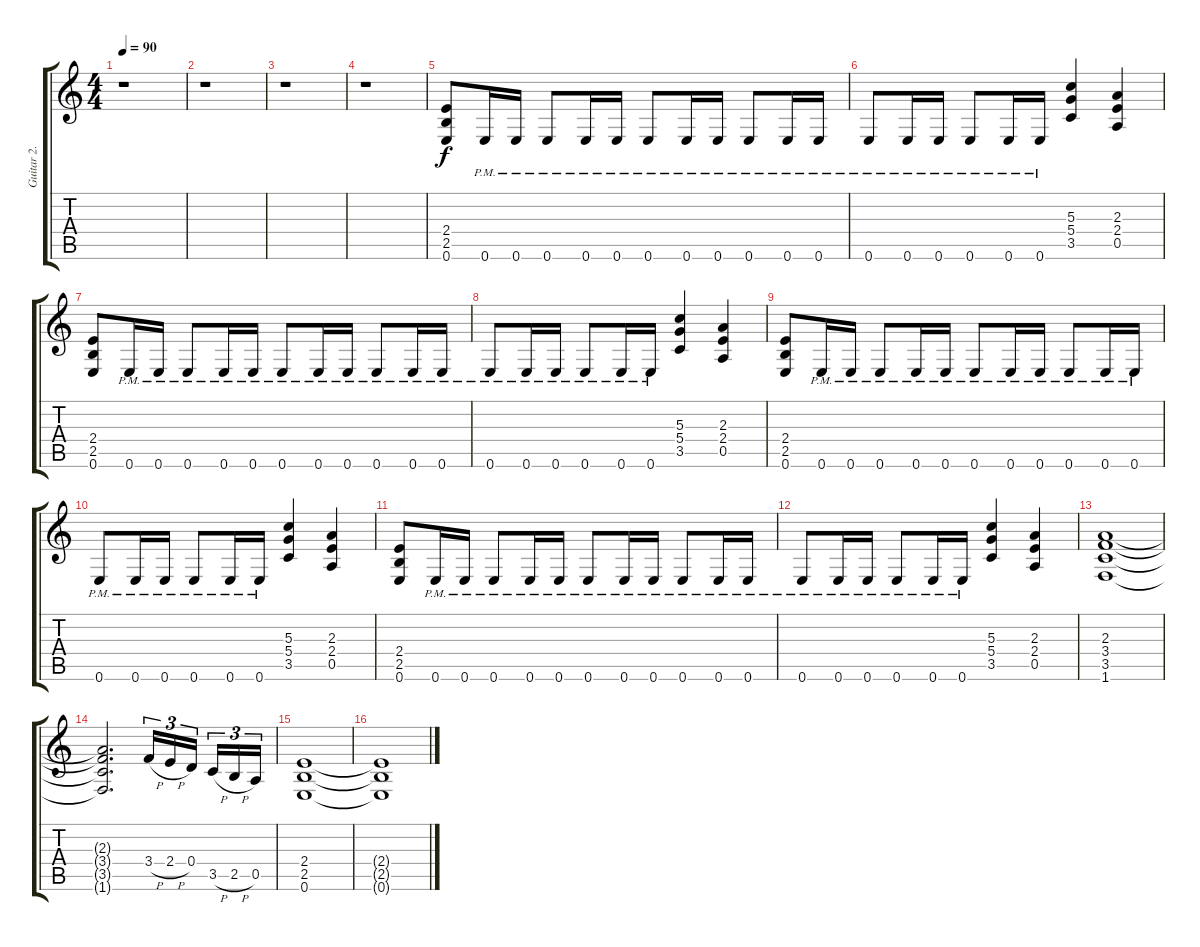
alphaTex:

\track ("Guitar 2." "Guitar 2.") {instrument distortionguitar}
\staff {score tabs}
\tuning (E4 B3 G3 D3 A2 E2) {hide}
\ts (4 4)
\tempo 90
\clef g2
\ks c
r.1{dy f} |
r.1 |
r.1 |
r.1 |
(2.4 2.5 0.6).8 0.6{pm}.16 0.6{pm}.16 0.6{pm}.8 0.6{pm}.16 0.6{pm}.16 0.6{pm}.8 0.6{pm}.16 0.6{pm}.16 0.6{pm}.8 0.6{pm}.16 0.6{pm}.16 |
0.6{pm}.8 0.6{pm}.16 0.6{pm}.16 0.6{pm}.8 0.6{pm}.16 0.6{pm}.16 (5.3 5.4 3.5).4 (2.3 2.4 0.5).4 |
(2.4 2.5 0.6).8 0.6{pm}.16 0.6{pm}.16 0.6{pm}.8 0.6{pm}.16 0.6{pm}.16 0.6{pm}.8 0.6{pm}.16 0.6{pm}.16 0.6{pm}.8 0.6{pm}.16 0.6{pm}.16 |
0.6{pm}.8 0.6{pm}.16 0.6{pm}.16 0.6{pm}.8 0.6{pm}.16 0.6{pm}.16 (5.3 5.4 3.5).4 (2.3 2.4 0.5).4 |
(2.4 2.5 0.6).8 0.6{pm}.16 0.6{pm}.16 0.6{pm}.8 0.6{pm}.16 0.6{pm}.16 0.6{pm}.8 0.6{pm}.16 0.6{pm}.16 0.6{pm}.8 0.6{pm}.16 0.6{pm}.16 |
0.6{pm}.8 0.6{pm}.16 0.6{pm}.16 0.6{pm}.8 0.6{pm}.16 0.6{pm}.16 (5.3 5.4 3.5).4 (2.3 2.4 0.5).4 |
(2.4 2.5 0.6).8 0.6{pm}.16 0.6{pm}.16 0.6{pm}.8 0.6{pm}.16 0.6{pm}.16 0.6{pm}.8 0.6{pm}.16 0.6{pm}.16 0.6{pm}.8 0.6{pm}.16 0.6{pm}.16 |
0.6{pm}.8 0.6{pm}.16 0.6{pm}.16 0.6{pm}.8 0.6{pm}.16 0.6{pm}.16 (5.3 5.4 3.5).4 (2.3 2.4 0.5).4 |
(2.3 3.4 3.5 1.6).1 |
(2.3{t} 3.4{t} 3.5{t} 1.6{t}).2{d} 3.4{h}.16{tu (3 2)} 2.4{h}.16{tu (3 2)} 0.4.16{tu (3 2) beam splitsecondary} 3.5{h}.16{tu (3 2)} 2.5{h}.16{tu (3 2)} 0.5.16{tu (3 2)} |
(2.4 2.5 0.6).1 |
(2.4{t} 2.5{t} 0.6{t}).1
